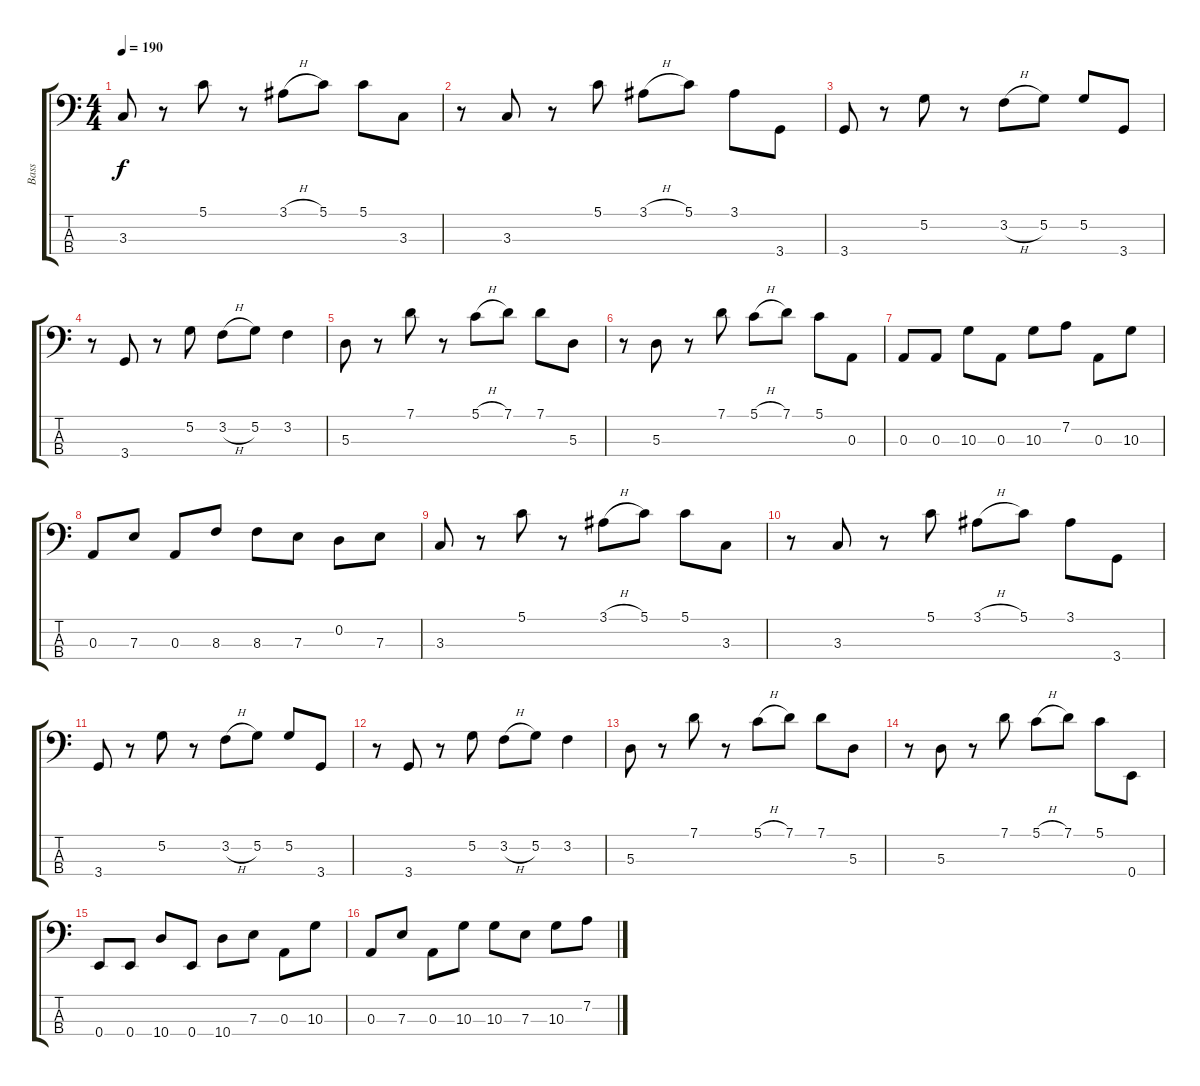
\track ("Bass" "Bass") {instrument electricbassfinger}
\staff {score tabs}
\tuning (G2 D2 A1 E1) {hide}
\ts (4 4)
\tempo 190
\clef f4
\ks c
3.3.8{dy f} r.8 5.1.8 r.8 3.1{h}.8 5.1.8 5.1.8 3.3.8 |
r.8 3.3.8 r.8 5.1.8 3.1{h}.8 5.1.8 3.1.8 3.4.8 |
3.4.8 r.8 5.2.8 r.8 3.2{h}.8 5.2.8 5.2.8 3.4.8 |
r.8 3.4.8 r.8 5.2.8 3.2{h}.8 5.2.8 3.2.4 |
5.3.8 r.8 7.1.8 r.8 5.1{h}.8 7.1.8 7.1.8 5.3.8 |
r.8 5.3.8 r.8 7.1.8 5.1{h}.8 7.1.8 5.1.8 0.3.8 |
0.3.8 0.3.8 10.3.8 0.3.8 10.3.8 7.2.8 0.3.8 10.3.8 |
0.3.8 7.3.8 0.3.8 8.3.8 8.3.8 7.3.8 0.2.8 7.3.8 |
3.3.8 r.8 5.1.8 r.8 3.1{h}.8 5.1.8 5.1.8 3.3.8 |
r.8 3.3.8 r.8 5.1.8 3.1{h}.8 5.1.8 3.1.8 3.4.8 |
3.4.8 r.8 5.2.8 r.8 3.2{h}.8 5.2.8 5.2.8 3.4.8 |
r.8 3.4.8 r.8 5.2.8 3.2{h}.8 5.2.8 3.2.4 |
5.3.8 r.8 7.1.8 r.8 5.1{h}.8 7.1.8 7.1.8 5.3.8 |
r.8 5.3.8 r.8 7.1.8 5.1{h}.8 7.1.8 5.1.8 0.4.8 |
0.4.8 0.4.8 10.4.8 0.4.8 10.4.8 7.3.8 0.3.8 10.3.8 |
0.3.8 7.3.8 0.3.8 10.3.8 10.3.8 7.3.8 10.3.8 7.2.8
